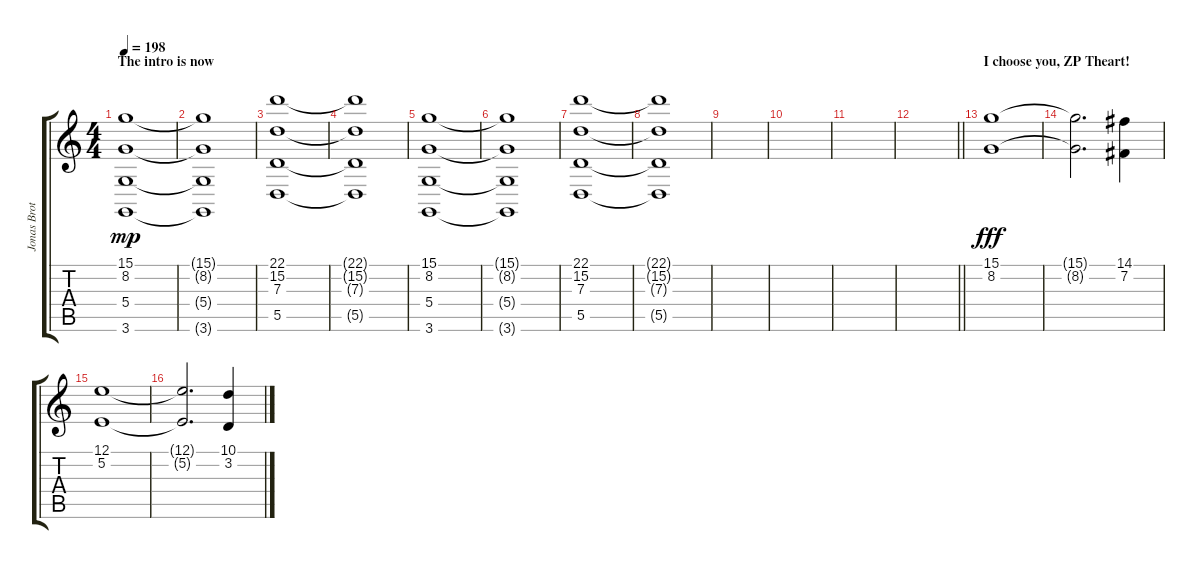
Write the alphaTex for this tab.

\track ("Jonas Brothers" "Jonas Brot") {instrument choiraahs}
\staff {score tabs}
\tuning (E4 B3 G3 D3 A2 E2) {hide}
\ts (4 4)
\section ("" "The intro is now")
\tempo 198
\clef g2
\ks c
(15.1 8.2 5.4 3.6).1{dy mp} |
(15.1{t} 8.2{t} 5.4{t} 3.6{t}).1 |
(22.1 15.2 7.3 5.5).1 |
(22.1{t} 15.2{t} 7.3{t} 5.5{t}).1 |
(15.1 8.2 5.4 3.6).1 |
(15.1{t} 8.2{t} 5.4{t} 3.6{t}).1 |
(22.1 15.2 7.3 5.5).1 |
(22.1{t} 15.2{t} 7.3{t} 5.5{t}).1 |
|
|
|
\barLineRight lightlight
|
\section ("" "I choose you, ZP Theart!")
(15.1 8.2).1{dy fff} |
(15.1{t} 8.2{t}).2{d} (14.1 7.2).4 |
(12.1 5.2).1 |
(12.1{t} 5.2{t}).2{d} (10.1 3.2).4
